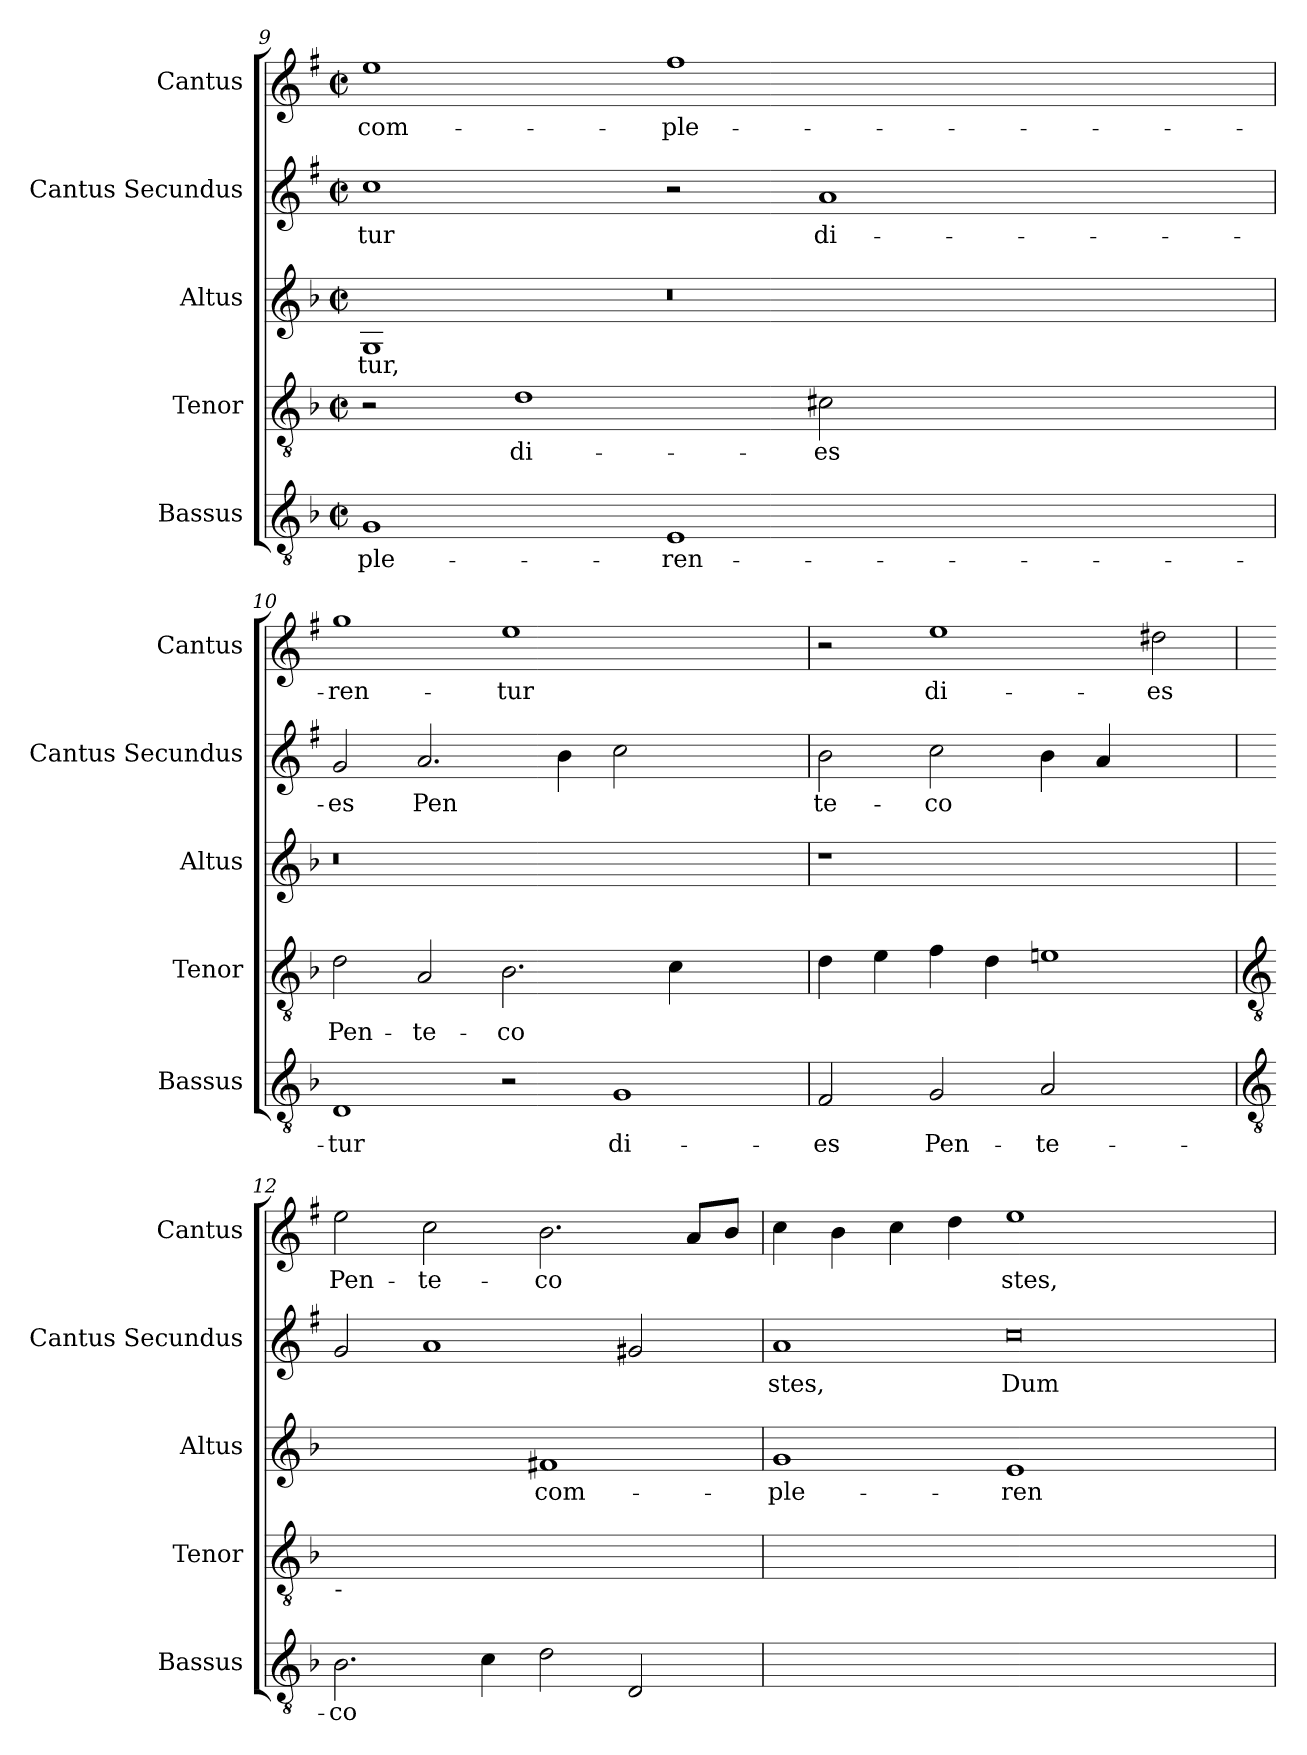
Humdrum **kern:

**kern	**text	**kern	**text	**kern	**text	**kern	**text	**kern	**text
*part5	*part5	*part4	*part4	*part3	*part3	*part2	*part2	*part1	*part1
*staff5	*staff5	*staff4	*staff4	*staff3	*staff3	*staff2	*staff2	*staff1	*staff1
*I"Bassus	*	*I"Tenor	*	*I"Altus	*	*I"Cantus Secundus	*	*I"Cantus	*
*I'Bassus	*	*I'Tenor	*	*I'Altus	*	*I'Cantus Secundus	*	*I'Cantus	*
*clefGv2	*	*clefGv2	*	*clefG2	*	*clefG2	*	*clefG2	*
*	*	*	*	*	*	*ITrd1c2	*	*ITrd1c2	*
*k[b-]	*	*k[b-]	*	*k[b-]	*	*k[b-]	*	*k[b-]	*
*F:	*	*F:	*	*F:	*	*F:	*	*F:	*
*M4/2	*	*M4/2	*	*M4/2	*	*M4/2	*	*M4/2	*
*met(c|)	*	*met(c|)	*	*met(c|)	*	*met(c|)	*	*met(c|)	*
=9A	=9A	=9A	=9A	=9A	=9A	=9A	=9A	=9A	=9A
!	!LO:LY:b	!	!	!	!LO:LY:b	!	!LO:LY:b	!	!LO:LY:b
1G	-ple-	2r	.	1G	-tur,	1b-	-tur	1dd	com-
!	!	!	!LO:LY:b	!	!	!	!	!	!
.	.	1d	di-	.	.	.	.	.	.
!	!LO:LY:b	!	!	!	!	!	!	!	!LO:LY:b
1E	-ren-	.	.	0r	.	2r	.	1ee	-ple-
!	!	!	!LO:LY:b	!	!	!	!LO:LY:b	!	!
.	.	2c#X	-es	.	.	1g	di-	.	.
1ryy	.	1ryy	.	.	.	.	.	1ryy	.
.	.	.	.	.	.	2ryy	.	.	.
!!LO:LB:g=z
=10A	=10A	=10A	=10A	=10A	=10A	=10A	=10A	=10A	=10A
!	!LO:LY:b	!	!LO:LY:b	!	!	!	!LO:LY:b	!	!LO:LY:b
1D	-tur	2d	Pen-	0r	.	2f	-es	1ff	-ren-
!	!	!	!LO:LY:b	!	!	!	!LO:LY:b	!	!
.	.	2A	-te-	.	.	2.g	Pen	.	.
!	!	!	!LO:LY:b	!	!	!	!	!	!LO:LY:b
2r	.	2.B-	-co	.	.	.	.	1dd	-tur
.	.	.	.	.	.	4a	.	.	.
!	!LO:LY:b	!	!	!	!	!	!	!	!
1G	di-	.	.	.	.	2b-	.	.	.
.	.	4c	.	.	.	.	.	.	.
.	.	2ryy	.	2ryy	.	2ryy	.	2ryy	.
=11A	=11A	=11A	=11A	=11A	=11A	=11A	=11A	=11A	=11A
!	!LO:LY:b	!	!	!	!	!	!LO:LY:b	!	!
2F	-es	4d	.	1r	.	2a	te-	2r	.
.	.	4e	.	.	.	.	.	.	.
!	!LO:LY:b	!	!	!	!	!	!LO:LY:b	!	!LO:LY:b
2G	Pen-	4f	.	.	.	2b-	-co	1dd	di-
.	.	4d	.	.	.	.	.	.	.
!	!LO:LY:b	!	!	!	!LO:LY:b	!	!	!	!
2A	-te-	1en	.	[1gyy	dum	4a	.	.	.
.	.	.	.	.	.	4g	.	.	.
!	!	!	!	!	!	!	!	!	!LO:LY:b
2ryy	.	.	.	.	.	2ryy	.	2cc#X	-es
!!LO:LB:g=z
=12	=12	=12	=12	=12	=12	=12	=12	=12	=12
*clefGv2	*	*clefGv2	*	*	*	*	*	*	*
!	!	!LO:TX:b:t=-	!	!	!	!	!	!	!
!	!LO:LY:b	!	!LO:LY:b	!	!	!	!	!	!LO:LY:b
2.B-	-co	[0dyy	stes,	2.gyy_	.	2f	.	2dd	Pen-
!	!	!	!	!	!	!	!	!	!LO:LY:b
.	.	.	.	.	.	1g	.	2b-	-te-
4c	.	.	.	4gyy]	.	.	.	.	.
!	!	!	!	!	!LO:LY:b	!	!	!	!LO:LY:b
2d	.	.	.	1f#X	com-	.	.	2.a	-co
2D	.	.	.	.	.	2f#X	.	.	.
.	.	.	.	.	.	.	.	8gL	.
.	.	.	.	.	.	.	.	8aJ	.
=13	=13	=13	=13	=13	=13	=13	=13	=13	=13
!	!LO:LY:b	!	!	!	!LO:LY:b	!	!LO:LY:b	!	!
[0Gyy	stes,	0dyy_	.	1g	-ple-	1g	stes,	4b-	.
.	.	.	.	.	.	.	.	4a	.
.	.	.	.	.	.	.	.	4b-	.
.	.	.	.	.	.	.	.	4cc	.
!	!	!	!	!	!LO:LY:b	!	!LO:LY:b	!	!LO:LY:b
.	.	.	.	1e	-ren-	0b-	Dum	1dd	stes,
1ryy	.	1ryy	.	1ryy	.	.	.	1ryy	.
=	=	=	=	=	=	=	=	=	=
*-	*-	*-	*-	*-	*-	*-	*-	*-	*-
